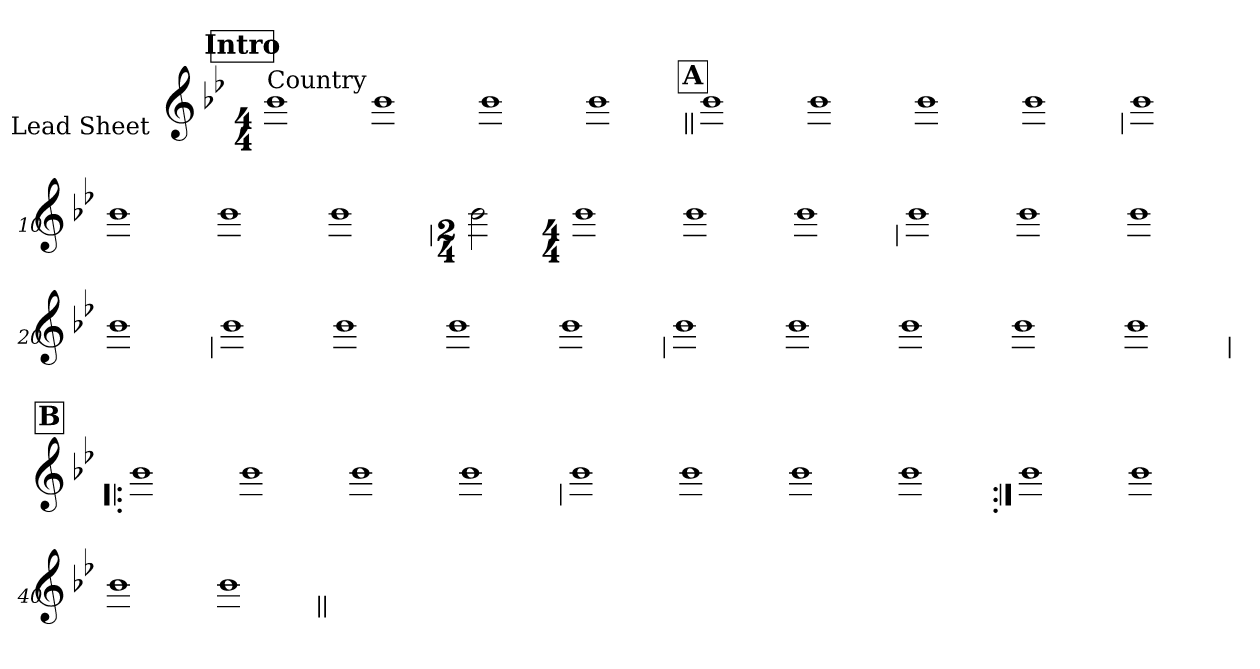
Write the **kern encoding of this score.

**kern
*part1
*staff1
*I"Lead Sheet
*stria0
*clefG2
*k[b-e-]
*B-:
*M4/4
*MM185
!!LO:REH:place=s1:a:t=Intro
=1||
!LO:TX:a:t=Country
1b-
=2-
1b-
=3-
1b-
=4-
1b-
!!LO:LB:g=z
!!LO:REH:place=s1:a:t=A
=5||
1b-
=6-
1b-
=7-
1b-
=8-
1b-
!!LO:LB:g=z
=9
1b-
=10-
1b-
=11-
1b-
=12-
1b-
!!LO:LB:g=z
=13
*M2/4
2b-
=14-
*M4/4
1b-
=15-
1b-
=16-
1b-
!!LO:LB:g=z
=17
1b-
=18-
1b-
=19-
1b-
=20-
1b-
!!LO:LB:g=z
=21
1b-
=22-
1b-
=23-
1b-
=24-
1b-
!!LO:LB:g=z
=25
1b-
=26-
1b-
=27-
1b-
=28-
1b-
=29-
1b-
!!LO:LB:g=z
!!LO:REH:place=s1:a:t=B
=30!|:
1b-
=31-
1b-
=32-
1b-
=33-
1b-
!!LO:LB:g=z
=34
1b-
=35-
1b-
=36-
1b-
=37-
1b-
!!LO:LB:g=z
=38:|!
1b-
=39-
1b-
=40-
1b-
=41-
1b-
=||
*-
